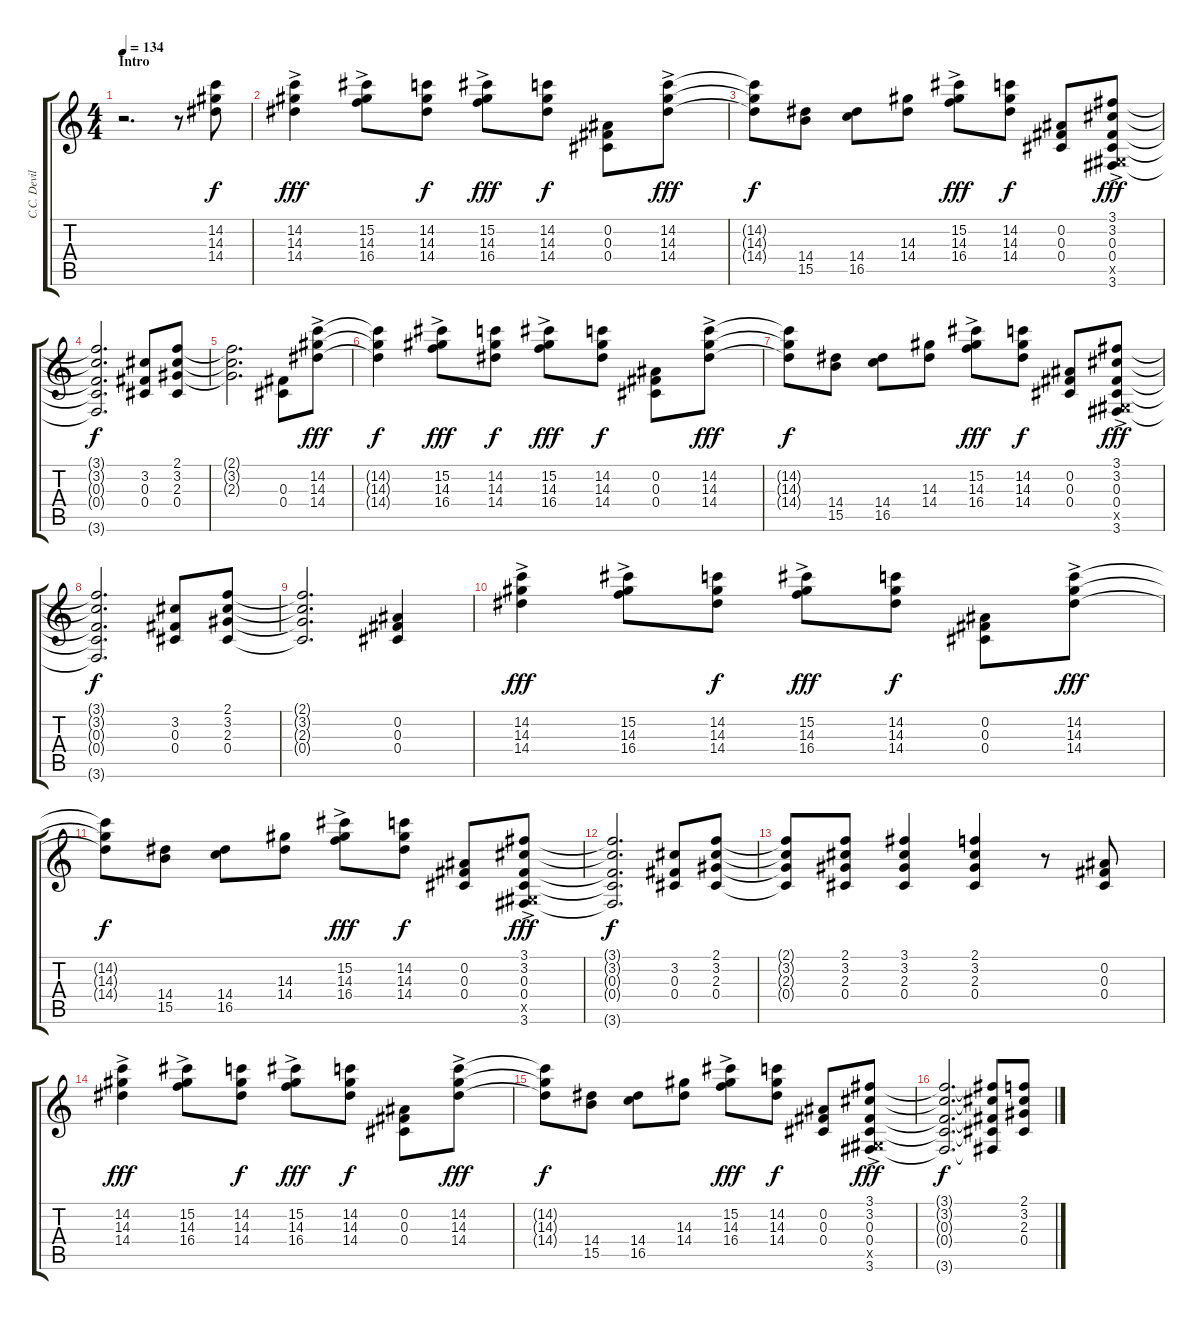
\track ("C.C. Deville ( Rythm )" "C.C. Devil") {instrument distortionguitar}
\staff {score tabs}
\tuning (Eb4 Bb3 Gb3 Db3 Ab2 Eb2) {hide}
\ts (4 4)
\section ("" "Intro")
\tempo 134
\clef g2
\ks c
r.2{d dy f instrument distortionguitar} r.8 (14.2 14.3 14.4).8 |
(14.2{ac} 14.3{ac} 14.4{ac}).4{dy fff} (15.2{ac} 14.3{ac} 16.4{ac}).8 (14.2 14.3 14.4).8{dy f} (15.2{ac} 14.3{ac} 16.4{ac}).8{dy fff} (14.2 14.3 14.4).8{dy f} (0.2 0.3 0.4).8 (14.2{ac} 14.3{ac} 14.4{ac}).8{dy fff} |
(14.2{t} 14.3{t} 14.4{t}).8{dy f} (14.4 15.5).8 (14.4 16.5).8 (14.3 14.4).8 (15.2{ac} 14.3{ac} 16.4{ac}).8{dy fff} (14.2 14.3 14.4).8{dy f} (0.2 0.3 0.4).8 (3.1{ac} 3.2{ac} 0.3{ac} 0.4{ac} 0.5{ac x} 3.6{ac}).8{dy fff} |
(3.1{t} 3.2{t} 0.3{t} 0.4{t} 3.6{t}).2{d dy f} (3.2 0.3 0.4).8 (2.1 3.2 2.3 0.4).8 |
(2.1{t} 3.2{t} 2.3{t}).2{d} (0.3 0.4).8 (14.2{ac} 14.3{ac} 14.4{ac}).8{dy fff} |
(14.2{t} 14.3{t} 14.4{t}).4{dy f} (15.2{ac} 14.3{ac} 16.4{ac}).8{dy fff} (14.2 14.3 14.4).8{dy f} (15.2{ac} 14.3{ac} 16.4{ac}).8{dy fff} (14.2 14.3 14.4).8{dy f} (0.2 0.3 0.4).8 (14.2{ac} 14.3{ac} 14.4{ac}).8{dy fff} |
(14.2{t} 14.3{t} 14.4{t}).8{dy f} (14.4 15.5).8 (14.4 16.5).8 (14.3 14.4).8 (15.2{ac} 14.3{ac} 16.4{ac}).8{dy fff} (14.2 14.3 14.4).8{dy f} (0.2 0.3 0.4).8 (3.1{ac} 3.2{ac} 0.3{ac} 0.4{ac} 0.5{ac x} 3.6{ac}).8{dy fff} |
(3.1{t} 3.2{t} 0.3{t} 0.4{t} 3.6{t}).2{d dy f} (3.2 0.3 0.4).8 (2.1 3.2 2.3 0.4).8 |
(2.1{t} 3.2{t} 2.3{t} 0.4{t}).2{d} (0.2 0.3 0.4).4 |
(14.2{ac} 14.3{ac} 14.4{ac}).4{dy fff} (15.2{ac} 14.3{ac} 16.4{ac}).8 (14.2 14.3 14.4).8{dy f} (15.2{ac} 14.3{ac} 16.4{ac}).8{dy fff} (14.2 14.3 14.4).8{dy f} (0.2 0.3 0.4).8 (14.2{ac} 14.3{ac} 14.4{ac}).8{dy fff} |
(14.2{t} 14.3{t} 14.4{t}).8{dy f} (14.4 15.5).8 (14.4 16.5).8 (14.3 14.4).8 (15.2{ac} 14.3{ac} 16.4{ac}).8{dy fff} (14.2 14.3 14.4).8{dy f} (0.2 0.3 0.4).8 (3.1{ac} 3.2{ac} 0.3{ac} 0.4{ac} 0.5{ac x} 3.6{ac}).8{dy fff} |
(3.1{t} 3.2{t} 0.3{t} 0.4{t} 3.6{t}).2{d dy f} (3.2 0.3 0.4).8 (2.1 3.2 2.3 0.4).8 |
(2.1{t} 3.2{t} 2.3{t} 0.4{t}).8 (2.1 3.2 2.3 0.4).8 (3.1 3.2 2.3 0.4).4 (2.1 3.2 2.3 0.4).4 r.8 (0.2 0.3 0.4).8 |
(14.2{ac} 14.3{ac} 14.4{ac}).4{dy fff} (15.2{ac} 14.3{ac} 16.4{ac}).8 (14.2 14.3 14.4).8{dy f} (15.2{ac} 14.3{ac} 16.4{ac}).8{dy fff} (14.2 14.3 14.4).8{dy f} (0.2 0.3 0.4).8 (14.2{ac} 14.3{ac} 14.4{ac}).8{dy fff} |
(14.2{t} 14.3{t} 14.4{t}).8{dy f} (14.4 15.5).8 (14.4 16.5).8 (14.3 14.4).8 (15.2{ac} 14.3{ac} 16.4{ac}).8{dy fff} (14.2 14.3 14.4).8{dy f} (0.2 0.3 0.4).8 (3.1{ac} 3.2{ac} 0.3{ac} 0.4{ac} 0.5{ac x} 3.6{ac}).8{dy fff} |
(3.1{t} 3.2{t} 0.3{t} 0.4{t} 3.6{t}).2{d dy f} (3.1{t} 3.2{t} 0.3{t} 0.4{t} 3.6{t}).8 (2.1 3.2 2.3 0.4).8
